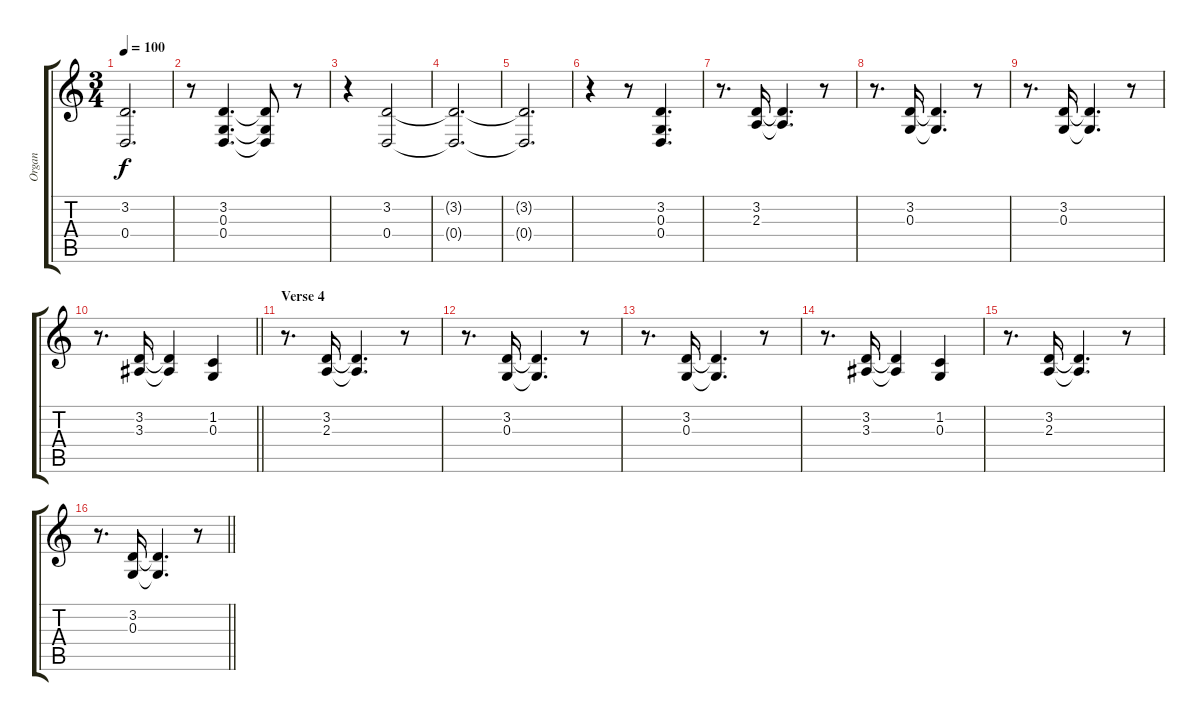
\track ("Organ" "Organ") {instrument drawbarorgan}
\staff {score tabs}
\tuning (E4 B3 G3 D3 A2 E2) {hide}
\ts (3 4)
\tempo 100
\clef g2
\ks c
(3.2{t} 0.4{t}).2{d dy f} |
r.8 (3.2 0.3 0.4).4{d} (3.2{t} 0.3{t} 0.4{t}).8 r.8 |
r.4 (3.2 0.4).2 |
(3.2{t} 0.4{t}).2{d} |
(3.2{t} 0.4{t}).2{d} |
r.4 r.8 (3.2 0.3 0.4).4{d} |
r.8{d} (3.2 2.3).16 (3.2{t} 2.3{t}).4{d} r.8 |
r.8{d} (3.2 0.3).16 (3.2{t} 0.3{t}).4{d} r.8 |
r.8{d} (3.2 0.3).16 (3.2{t} 0.3{t}).4{d} r.8 |
\barLineRight lightlight
r.8{d} (3.2 3.3).16 (3.2{t} 3.3{t}).4 (1.2 0.3).4 |
\section ("" "Verse 4")
r.8{d} (3.2 2.3).16 (3.2{t} 2.3{t}).4{d} r.8 |
r.8{d} (3.2 0.3).16 (3.2{t} 0.3{t}).4{d} r.8 |
r.8{d} (3.2 0.3).16 (3.2{t} 0.3{t}).4{d} r.8 |
r.8{d} (3.2 3.3).16 (3.2{t} 3.3{t}).4 (1.2 0.3).4 |
r.8{d} (3.2 2.3).16 (3.2{t} 2.3{t}).4{d} r.8 |
\barLineRight lightlight
r.8{d} (3.2 0.3).16 (3.2{t} 0.3{t}).4{d} r.8
